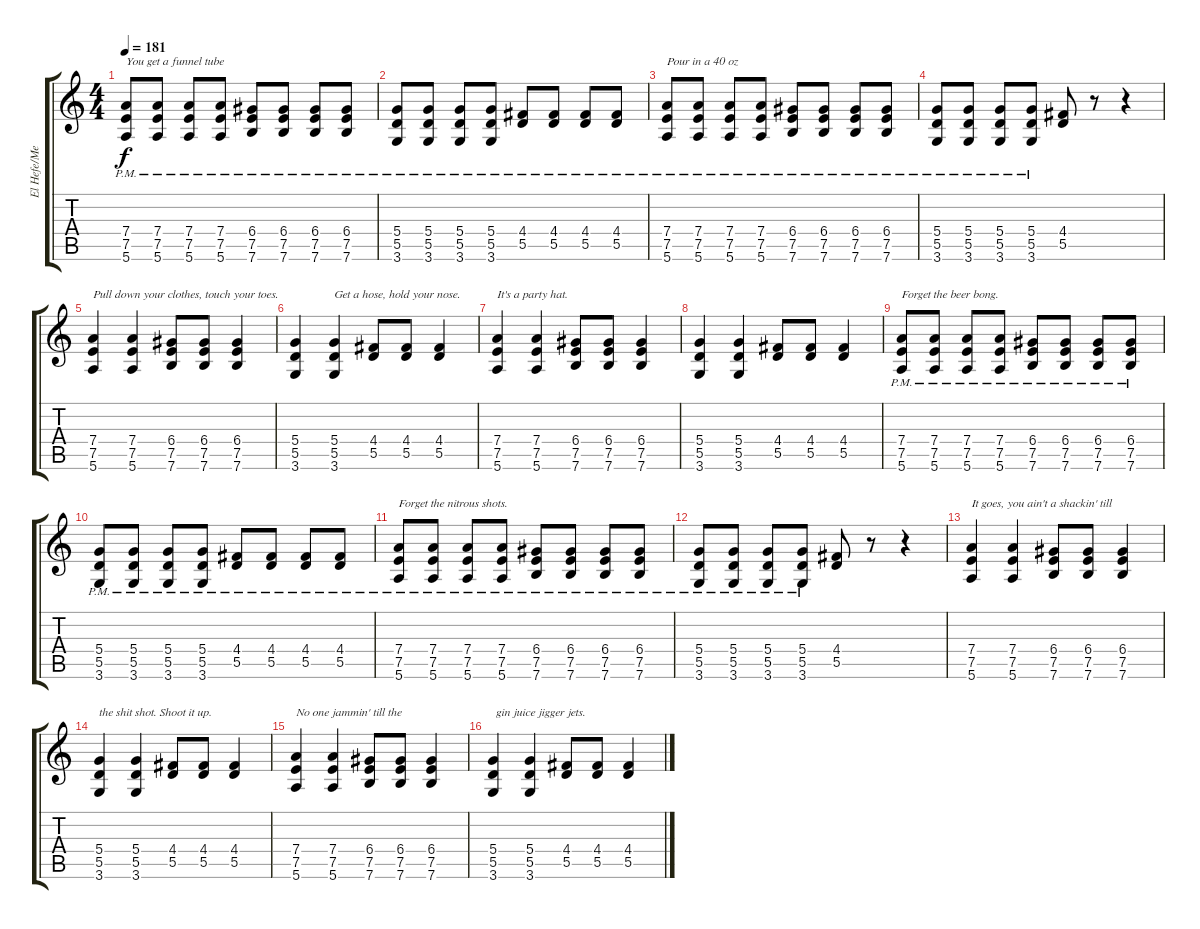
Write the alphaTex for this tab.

\track ("El Hefe/Melvin" "El Hefe/Me") {instrument overdrivenguitar}
\staff {score tabs}
\tuning (E4 B3 G3 D3 A2 E2) {hide}
\ts (4 4)
\tempo 181
\clef g2
\ks c
(7.4{pm} 7.5{pm} 5.6{pm}).8{txt "You get a funnel tube" dy f} (7.4{pm} 7.5{pm} 5.6{pm}).8 (7.4{pm} 7.5{pm} 5.6{pm}).8 (7.4{pm} 7.5{pm} 5.6{pm}).8 (6.4{pm} 7.5{pm} 7.6{pm}).8 (6.4{pm} 7.5{pm} 7.6{pm}).8 (6.4{pm} 7.5{pm} 7.6{pm}).8 (6.4{pm} 7.5{pm} 7.6{pm}).8 |
(5.4{pm} 5.5{pm} 3.6{pm}).8 (5.4{pm} 5.5{pm} 3.6{pm}).8 (5.4{pm} 5.5{pm} 3.6{pm}).8 (5.4{pm} 5.5{pm} 3.6{pm}).8 (4.4{pm} 5.5{pm}).8 (4.4{pm} 5.5{pm}).8 (4.4{pm} 5.5{pm}).8 (4.4{pm} 5.5{pm}).8 |
(7.4{pm} 7.5{pm} 5.6{pm}).8{txt "Pour in a 40 oz"} (7.4{pm} 7.5{pm} 5.6{pm}).8 (7.4{pm} 7.5{pm} 5.6{pm}).8 (7.4{pm} 7.5{pm} 5.6{pm}).8 (6.4{pm} 7.5{pm} 7.6{pm}).8 (6.4{pm} 7.5{pm} 7.6{pm}).8 (6.4{pm} 7.5{pm} 7.6{pm}).8 (6.4{pm} 7.5{pm} 7.6{pm}).8 |
(5.4{pm} 5.5{pm} 3.6{pm}).8 (5.4{pm} 5.5{pm} 3.6{pm}).8 (5.4{pm} 5.5{pm} 3.6{pm}).8 (5.4{pm} 5.5{pm} 3.6{pm}).8 (4.4 5.5).8 r.8 r.4 |
(7.4 7.5 5.6).4{txt "Pull down your clothes, touch your toes."} (7.4 7.5 5.6).4 (6.4 7.5 7.6).8 (6.4 7.5 7.6).8 (6.4 7.5 7.6).4 |
(5.4 5.5 3.6).4 (5.4 5.5 3.6).4{txt "Get a hose, hold your nose."} (4.4 5.5).8 (4.4 5.5).8 (4.4 5.5).4 |
(7.4 7.5 5.6).4{txt "It's a party hat."} (7.4 7.5 5.6).4 (6.4 7.5 7.6).8 (6.4 7.5 7.6).8 (6.4 7.5 7.6).4 |
(5.4 5.5 3.6).4 (5.4 5.5 3.6).4 (4.4 5.5).8 (4.4 5.5).8 (4.4 5.5).4 |
(7.4{pm} 7.5{pm} 5.6{pm}).8{txt "Forget the beer bong."} (7.4{pm} 7.5{pm} 5.6{pm}).8 (7.4{pm} 7.5{pm} 5.6{pm}).8 (7.4{pm} 7.5{pm} 5.6{pm}).8 (6.4{pm} 7.5{pm} 7.6{pm}).8 (6.4{pm} 7.5{pm} 7.6{pm}).8 (6.4{pm} 7.5{pm} 7.6{pm}).8 (6.4{pm} 7.5{pm} 7.6{pm}).8 |
(5.4{pm} 5.5{pm} 3.6{pm}).8 (5.4{pm} 5.5{pm} 3.6{pm}).8 (5.4{pm} 5.5{pm} 3.6{pm}).8 (5.4{pm} 5.5{pm} 3.6{pm}).8 (4.4{pm} 5.5{pm}).8 (4.4{pm} 5.5{pm}).8 (4.4{pm} 5.5{pm}).8 (4.4{pm} 5.5{pm}).8 |
(7.4{pm} 7.5{pm} 5.6{pm}).8{txt "Forget the nitrous shots."} (7.4{pm} 7.5{pm} 5.6{pm}).8 (7.4{pm} 7.5{pm} 5.6{pm}).8 (7.4{pm} 7.5{pm} 5.6{pm}).8 (6.4{pm} 7.5{pm} 7.6{pm}).8 (6.4{pm} 7.5{pm} 7.6{pm}).8 (6.4{pm} 7.5{pm} 7.6{pm}).8 (6.4{pm} 7.5{pm} 7.6{pm}).8 |
(5.4{pm} 5.5{pm} 3.6{pm}).8 (5.4{pm} 5.5{pm} 3.6{pm}).8 (5.4{pm} 5.5{pm} 3.6{pm}).8 (5.4{pm} 5.5{pm} 3.6{pm}).8 (4.4 5.5).8 r.8 r.4 |
(7.4 7.5 5.6).4{txt "It goes, you ain't a shackin' till"} (7.4 7.5 5.6).4 (6.4 7.5 7.6).8 (6.4 7.5 7.6).8 (6.4 7.5 7.6).4 |
(5.4 5.5 3.6).4{txt "the shit shot. Shoot it up."} (5.4 5.5 3.6).4 (4.4 5.5).8 (4.4 5.5).8 (4.4 5.5).4 |
(7.4 7.5 5.6).4{txt "No one jammin' till the"} (7.4 7.5 5.6).4 (6.4 7.5 7.6).8 (6.4 7.5 7.6).8 (6.4 7.5 7.6).4 |
(5.4 5.5 3.6).4{txt " gin juice jigger jets."} (5.4 5.5 3.6).4 (4.4 5.5).8 (4.4 5.5).8 (4.4 5.5).4
